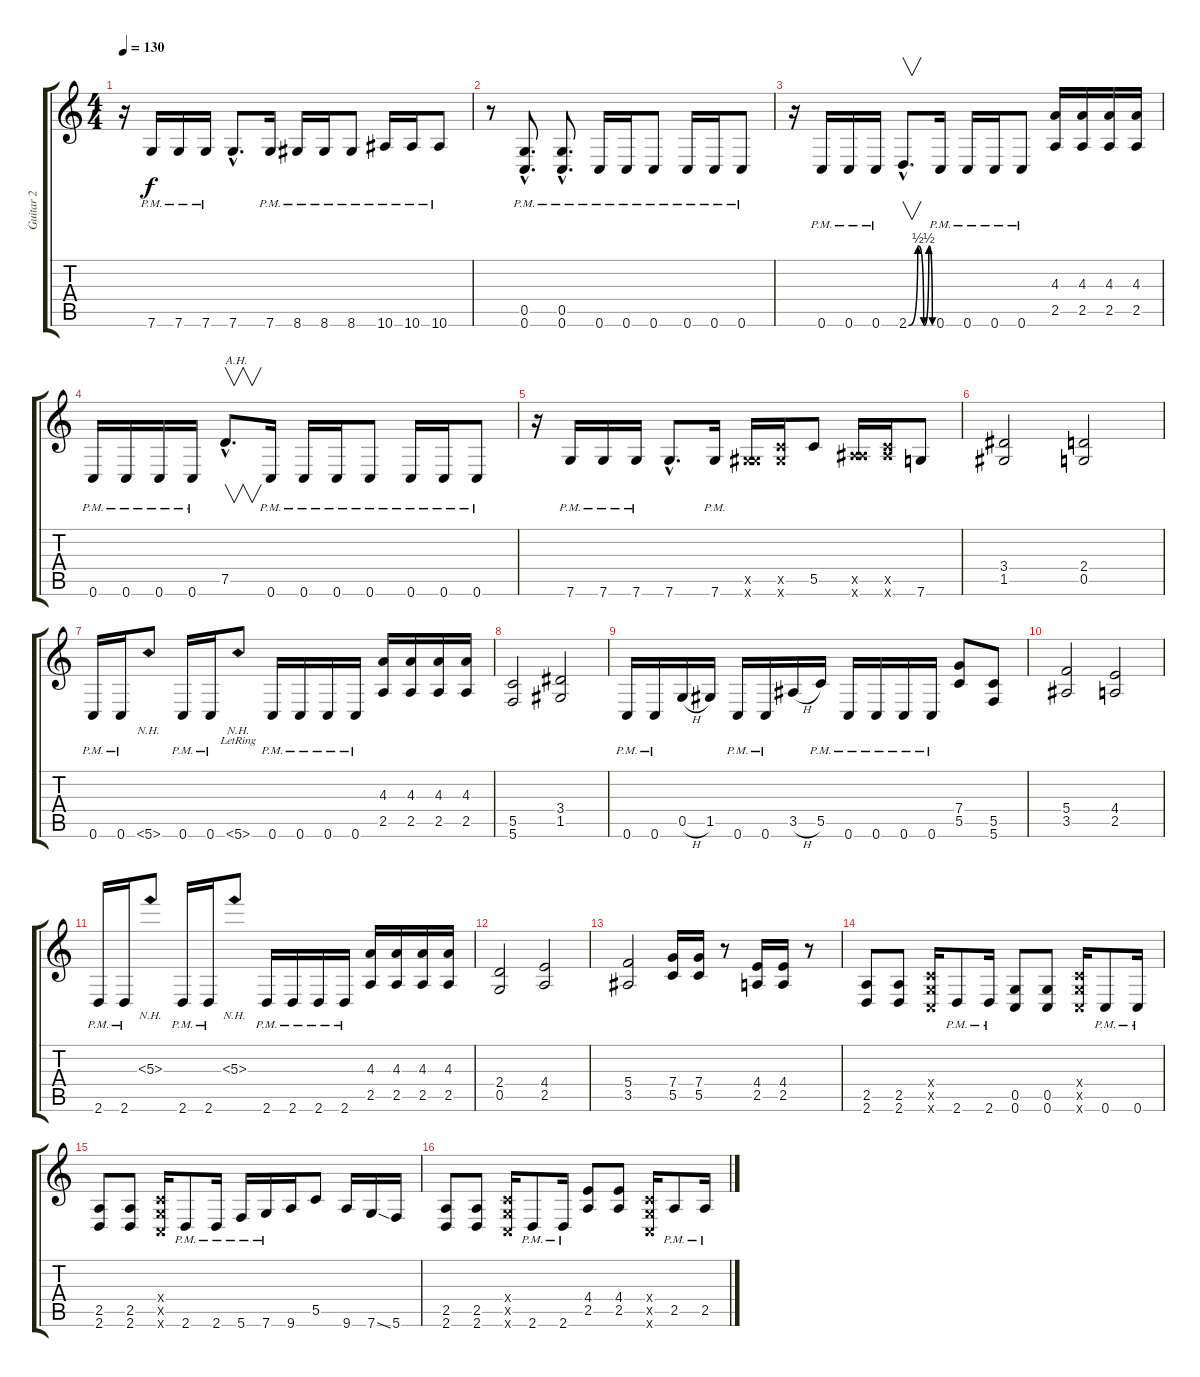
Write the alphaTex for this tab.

\track ("Guitar 2" "Guitar 2") {instrument distortionguitar}
\staff {score tabs}
\tuning (D4 A3 F3 C3 G2 C2) {hide}
\ts (4 4)
\tempo 130
\clef g2
\ks c
r.16{dy f} 7.6{pm}.16 7.6{pm}.16 7.6{pm}.16 7.6{hac}.8{d} 7.6{pm}.16 8.6{pm}.16 8.6{pm}.16 8.6{pm}.8 10.6{pm}.16 10.6{pm}.16 10.6{pm}.8 |
r.8 (0.5{hac pm} 0.6{hac pm}).8{d} (0.5{hac pm} 0.6{hac pm}).8{d} 0.6{pm}.16 0.6{pm}.16 0.6{pm}.8 0.6{pm}.16 0.6{pm}.16 0.6{pm}.8 |
r.16 0.6{pm}.16 0.6{pm}.16 0.6{pm}.16 2.6{be (custom 0 0 23 2 38 0 51 2 60 0) hac}.8{v d} 0.6{pm}.16 0.6{pm}.16 0.6{pm}.16 0.6{pm}.8 (4.3 2.5).16 (4.3 2.5).16 (4.3 2.5).16 (4.3 2.5).16 |
0.6{pm}.16 0.6{pm}.16 0.6{pm}.16 0.6{pm}.16 7.5{hac}.8{v d txt "A.H." instrument guitarharmonics} 0.6{pm}.16{instrument distortionguitar} 0.6{pm}.16 0.6{pm}.16 0.6{pm}.8 0.6{pm}.16 0.6{pm}.16 0.6{pm}.8 |
r.16 7.6{pm}.16 7.6{pm}.16 7.6{pm}.16 7.6{hac}.8{d} 7.6{pm}.16 (1.5{x} 8.6{x}).16 (5.5{x} 8.6{x}).16 5.5.8 (3.5{x} 10.6{x}).16 (5.5{x} 10.6{x}).16 7.6.8 |
(3.4 1.5).2 (2.4 0.5).2 |
0.6{pm}.16 0.6{pm}.16 5.6{nh}.8 0.6{pm}.16 0.6{pm}.16 5.6{nh lr}.8 0.6{pm}.16 0.6{pm}.16 0.6{pm}.16 0.6{pm}.16 (4.3 2.5).16 (4.3 2.5).16 (4.3 2.5).16 (4.3 2.5).16 |
(5.5 5.6).2 (3.4 1.5).2 |
0.6{pm}.16 0.6{pm}.16 0.5{h}.16 1.5.16 0.6{pm}.16 0.6{pm}.16 3.5{h}.16 5.5{pm}.16 0.6{pm}.16 0.6{pm}.16 0.6{pm}.16 0.6{pm}.16 (7.4 5.5).8 (5.5 5.6).8 |
(5.4 3.5).2 (4.4 2.5).2 |
2.6{pm}.16 2.6{pm}.16 5.3{nh}.8 2.6{pm}.16 2.6{pm}.16 5.3{nh}.8 2.6{pm}.16 2.6{pm}.16 2.6{pm}.16 2.6{pm}.16 (4.3 2.5).16 (4.3 2.5).16 (4.3 2.5).16 (4.3 2.5).16 |
(2.4 0.5).2 (4.4 2.5).2 |
(5.4 3.5).2 (7.4 5.5).16 (7.4 5.5).16 r.8 (4.4 2.5).16 (4.4 2.5).16 r.8 |
(2.5 2.6).8 (2.5 2.6).8 (0.4{x} 0.5{x} 0.6{x}).16 2.6{pm}.8 2.6{pm}.16 (0.5 0.6).8 (0.5 0.6).8 (0.4{x} 0.5{x} 0.6{x}).16 0.6{pm}.8 0.6{pm}.16 |
(2.5 2.6).8 (2.5 2.6).8 (0.4{x} 0.5{x} 0.6{x}).16 2.6{pm}.8 2.6{pm}.16 5.6{pm}.16 7.6{pm}.16 9.6.16 5.5.8 9.6.16 7.6{ss}.16 5.6.16 |
(2.5 2.6).8 (2.5 2.6).8 (0.4{x} 0.5{x} 0.6{x}).16 2.6{pm}.8 2.6{pm}.16 (4.4 2.5).8 (4.4 2.5).8 (0.4{x} 0.5{x} 0.6{x}).16 2.5{pm}.8 2.5{pm}.16
